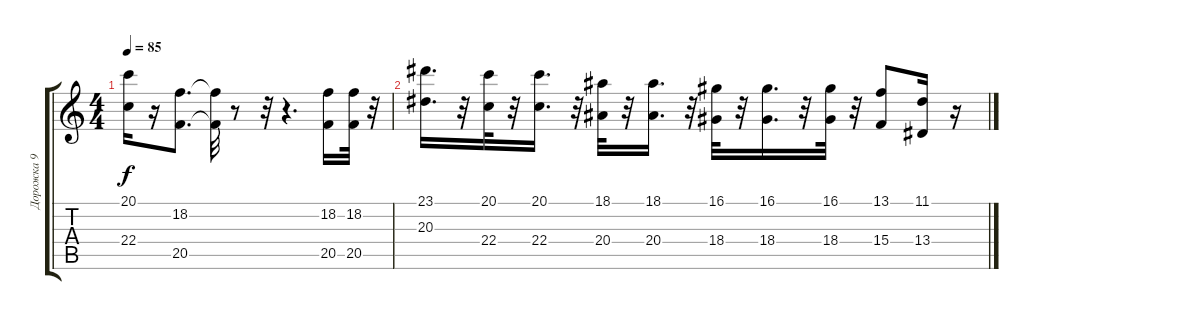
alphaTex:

\track ("Дорожка 9" "Дорожка 9") {instrument choiraahs}
\staff {score tabs}
\tuning (E4 B3 G3 D3 A2 E2) {hide}
\ts (4 4)
\tempo 85
\clef g2
\ks c
(20.1{t} 22.4{t}).16{dy f} r.16 (18.2 20.5).8{d} (18.2{t} 20.5{t}).32 r.8 r.32 r.4{d} (18.2 20.5).16 (18.2 20.5).32 r.32 |
(23.1 20.3).16{d} r.32 (20.1 22.4).32 r.32 (20.1 22.4).16{d} r.32 (18.1 20.4).32 r.32 (18.1 20.4).16{d} r.32 (16.1 18.4).32 r.32 (16.1 18.4).16{d} r.32 (16.1 18.4).32 r.32 (13.1 15.4).8 (11.1 13.4).16 r.16
